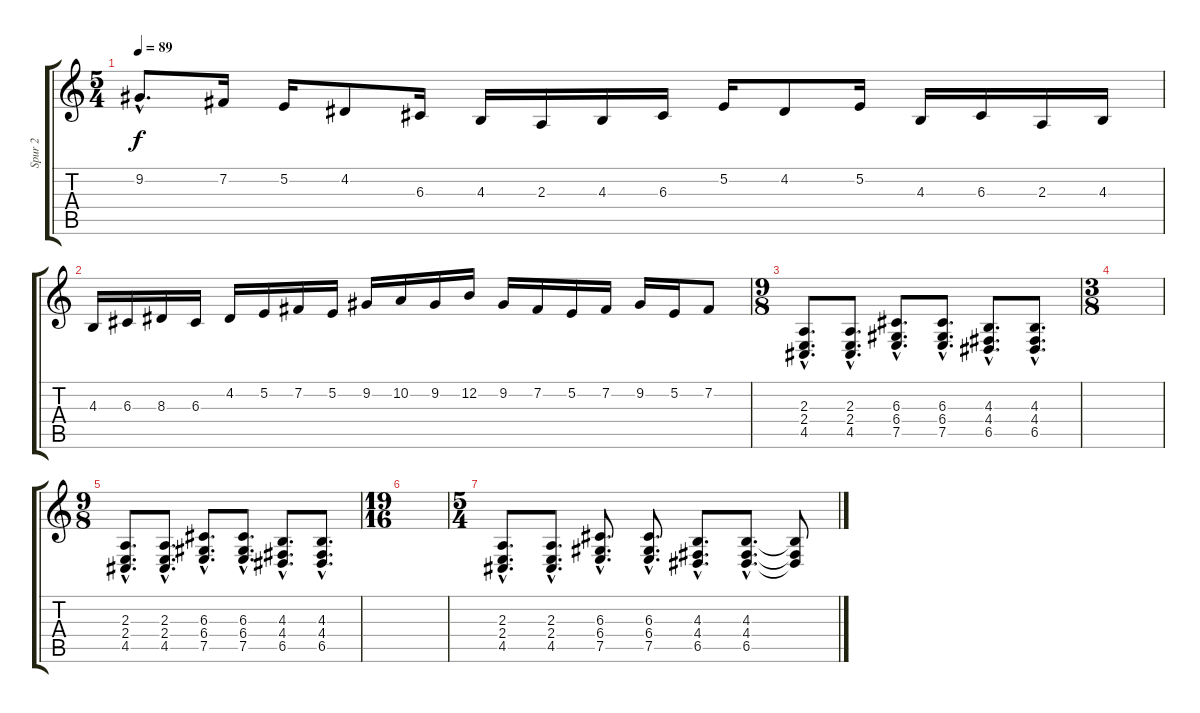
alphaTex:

\track ("Spur 2" "Spur 2") {instrument brightacousticpiano}
\staff {score tabs}
\tuning (E4 B3 G3 D3 A2 E2) {hide}
\ts (5 4)
\tempo 89
\clef g2
\ks c
9.2{hac}.8{d dy f} 7.2.16 5.2.16 4.2.8 6.3.16 4.3.16 2.3.16 4.3.16 6.3.16 5.2.16 4.2.8 5.2.16 4.3.16 6.3.16 2.3.16 4.3.16 |
4.3.16 6.3.16 8.3.16 6.3.16 4.2.16 5.2.16 7.2.16 5.2.16 9.2.16 10.2.16 9.2.16 12.2.16 9.2.16 7.2.16 5.2.16 7.2.16 9.2.16 5.2.16 7.2.8 |
\ts (9 8)
(2.3{hac} 2.4{hac} 4.5{hac}).8{d} (2.3{hac} 2.4{hac} 4.5{hac}).8{d} (6.3{hac} 6.4{hac} 7.5{hac}).8{d} (6.3{hac} 6.4{hac} 7.5{hac}).8{d} (4.3{hac} 4.4{hac} 6.5{hac}).8{d} (4.3{hac} 4.4{hac} 6.5{hac}).8{d} |
\ts (3 8)
|
\ts (9 8)
(2.3{hac} 2.4{hac} 4.5{hac}).8{d} (2.3{hac} 2.4{hac} 4.5{hac}).8{d} (6.3{hac} 6.4{hac} 7.5{hac}).8{d} (6.3{hac} 6.4{hac} 7.5{hac}).8{d} (4.3{hac} 4.4{hac} 6.5{hac}).8{d} (4.3{hac} 4.4{hac} 6.5{hac}).8{d} |
\ts (19 16)
|
\ts (5 4)
(2.3{hac} 2.4{hac} 4.5{hac}).8{d} (2.3{hac} 2.4{hac} 4.5{hac}).8{d} (6.3{hac} 6.4{hac} 7.5{hac}).8{d} (6.3{hac} 6.4{hac} 7.5{hac}).8{d} (4.3{hac} 4.4{hac} 6.5{hac}).8{d} (4.3{hac} 4.4{hac} 6.5{hac}).8{d} (4.3{t} 4.4{t} 6.5{t}).8
